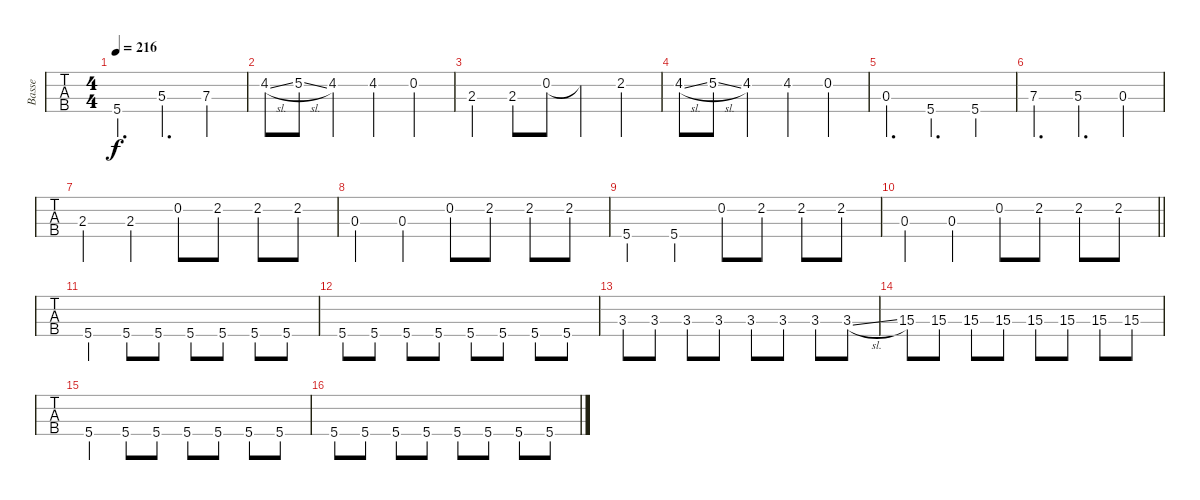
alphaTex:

\track ("Basse" "Basse") {instrument electricbassfinger}
\staff {tabs}
\tuning (G2 D2 A1 D1) {hide}
\ts (4 4)
\tempo 216
\clef f4
\ks c
5.4.4{d dy f} 5.3.4{d} 7.3.4 |
4.2{sl}.8 5.2{sl}.8 4.2.4 4.2.4 0.2.4 |
2.3.4 2.3.8 0.2.8 0.2{t}.4 2.2.4 |
4.2{sl}.8 5.2{sl}.8 4.2.4 4.2.4 0.2.4 |
0.3.4{d} 5.4.4{d} 5.4.4 |
7.3.4{d} 5.3.4{d} 0.3.4 |
2.3.4 2.3.4 0.2.8 2.2.8 2.2.8 2.2.8 |
0.3.4 0.3.4 0.2.8 2.2.8 2.2.8 2.2.8 |
5.4.4 5.4.4 0.2.8 2.2.8 2.2.8 2.2.8 |
\barLineRight lightlight
0.3.4 0.3.4 0.2.8 2.2.8 2.2.8 2.2.8 |
5.4.4 5.4.8 5.4.8 5.4.8 5.4.8 5.4.8 5.4.8 |
5.4.8 5.4.8 5.4.8 5.4.8 5.4.8 5.4.8 5.4.8 5.4.8 |
3.3.8 3.3.8 3.3.8 3.3.8 3.3.8 3.3.8 3.3.8 3.3{sl}.8 |
15.3.8 15.3.8 15.3.8 15.3.8 15.3.8 15.3.8 15.3.8 15.3.8 |
5.4.4 5.4.8 5.4.8 5.4.8 5.4.8 5.4.8 5.4.8 |
5.4.8 5.4.8 5.4.8 5.4.8 5.4.8 5.4.8 5.4.8 5.4.8
